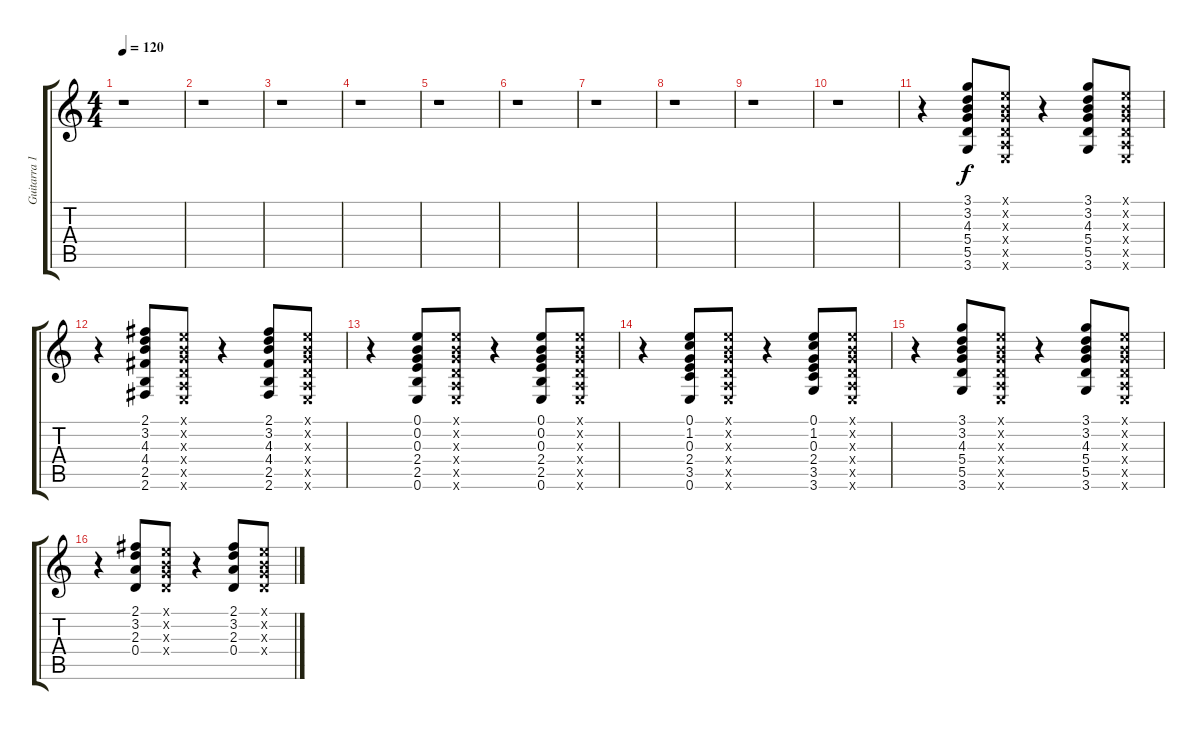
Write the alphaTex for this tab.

\track ("Guitarra 1" "Guitarra 1") {instrument electricguitarclean}
\staff {score tabs}
\tuning (E4 B3 G3 D3 A2 E2) {hide}
\ts (4 4)
\tempo 120
\clef g2
\ks c
r.1{dy f instrument electricguitarclean} |
r.1 |
r.1 |
r.1 |
r.1 |
r.1 |
r.1 |
r.1 |
r.1 |
r.1 |
r.4 (3.1 3.2 4.3 5.4 5.5 3.6).8 (0.1{x} 0.2{x} 0.3{x} 0.4{x} 0.5{x} 0.6{x}).8 r.4 (3.1 3.2 4.3 5.4 5.5 3.6).8 (0.1{x} 0.2{x} 0.3{x} 0.4{x} 0.5{x} 0.6{x}).8 |
r.4 (2.1 3.2 4.3 4.4 2.5 2.6).8 (0.1{x} 0.2{x} 0.3{x} 0.4{x} 0.5{x} 0.6{x}).8 r.4 (2.1 3.2 4.3 4.4 2.5 2.6).8 (0.1{x} 0.2{x} 0.3{x} 0.4{x} 0.5{x} 0.6{x}).8 |
r.4 (0.1 0.2 0.3 2.4 2.5 0.6).8 (0.1{x} 0.2{x} 0.3{x} 0.4{x} 0.5{x} 0.6{x}).8 r.4 (0.1 0.2 0.3 2.4 2.5 0.6).8 (0.1{x} 0.2{x} 0.3{x} 0.4{x} 0.5{x} 0.6{x}).8 |
r.4 (0.1 1.2 0.3 2.4 3.5 0.6).8 (0.1{x} 0.2{x} 0.3{x} 0.4{x} 0.5{x} 0.6{x}).8 r.4 (0.1 1.2 0.3 2.4 3.5 3.6).8 (0.1{x} 0.2{x} 0.3{x} 0.4{x} 0.5{x} 0.6{x}).8 |
r.4 (3.1 3.2 4.3 5.4 5.5 3.6).8 (0.1{x} 0.2{x} 0.3{x} 0.4{x} 0.5{x} 0.6{x}).8 r.4 (3.1 3.2 4.3 5.4 5.5 3.6).8 (0.1{x} 0.2{x} 0.3{x} 0.4{x} 0.5{x} 0.6{x}).8 |
r.4 (2.1 3.2 2.3 0.4).8 (0.1{x} 0.2{x} 0.3{x} 0.4{x}).8 r.4 (2.1 3.2 2.3 0.4).8 (0.1{x} 0.2{x} 0.3{x} 0.4{x}).8
